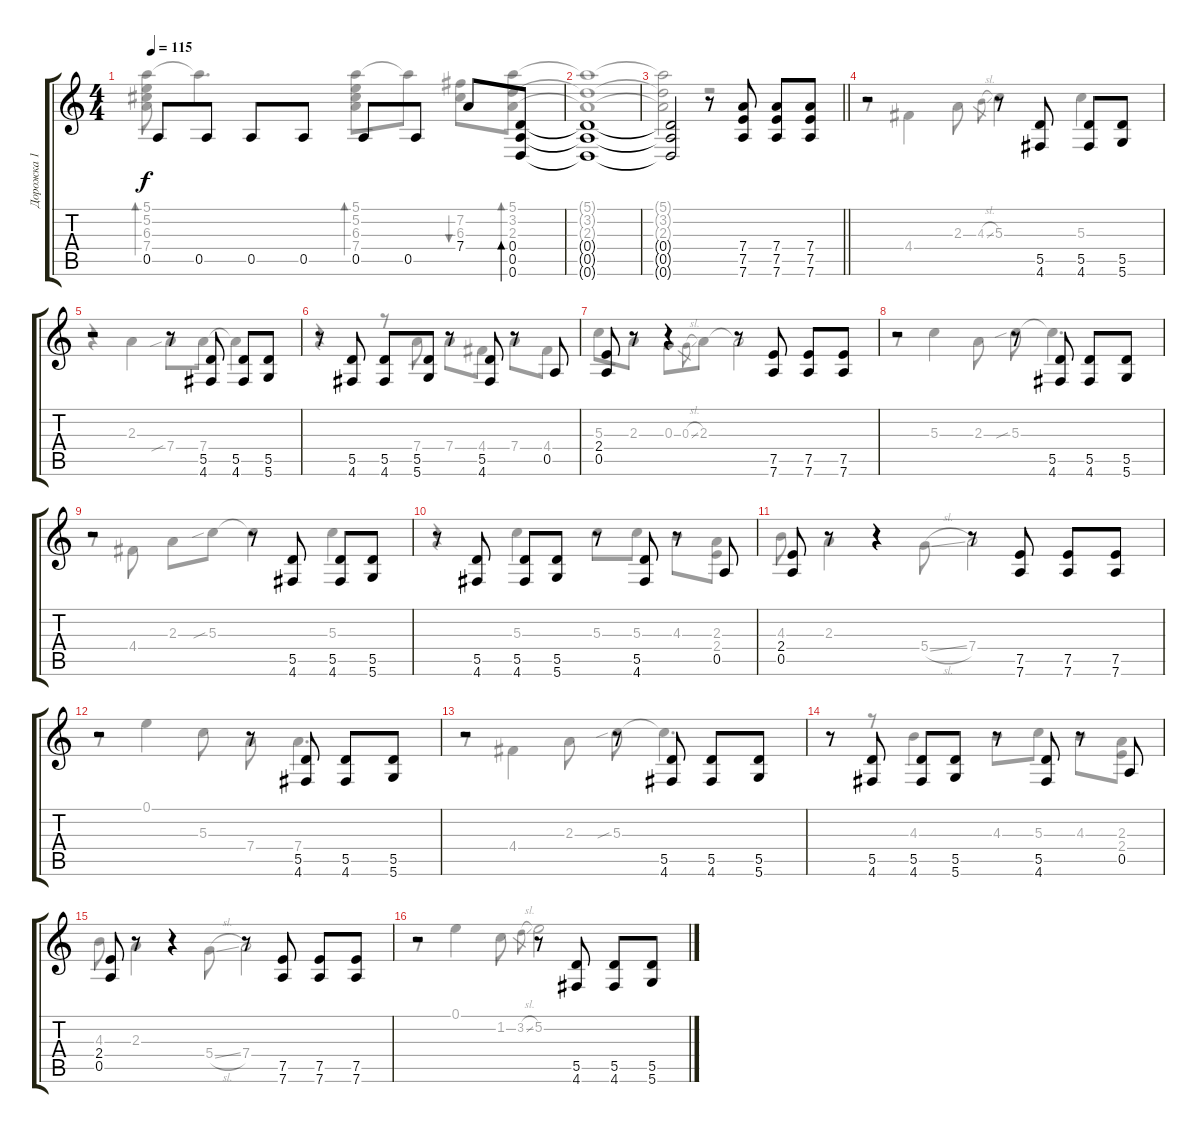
\track ("Дорожка 1" "Дорожка 1") {instrument acousticguitarsteel}
\staff {score tabs}
\tuning (E4 B3 G3 D3 A2 D2) {hide}
\voice
\ts (4 4)
\tempo 115
\clef g2
\ks c
0.5.8{dy f} 0.5.8 0.5.8 0.5.8 0.5.8 0.5.8 7.4.8 (0.4 0.5 0.6).8{bd 60} |
(0.4{t} 0.5{t} 0.6{t}).1 |
\barLineRight lightlight
(0.4{t} 0.5{t} 0.6{t}).2 r.8 (7.4 7.5 7.6).8 (7.4 7.5 7.6).8 (7.4 7.5 7.6).8 |
\section ("" "")
r.2 r.8 (5.5 4.6).8 (5.5 4.6).8 (5.5 5.6).8 |
r.2 r.8 (5.5 4.6).8 (5.5 4.6).8 (5.5 5.6).8 |
r.8 (5.5 4.6).8 (5.5 4.6).8 (5.5 5.6).8 r.8 (5.5 4.6).8 r.8 0.5.8 |
(2.4 0.5).8 r.8 r.4 r.8 (7.5 7.6).8 (7.5 7.6).8 (7.5 7.6).8 |
r.2 r.8 (5.5 4.6).8 (5.5 4.6).8 (5.5 5.6).8 |
r.2 r.8 (5.5 4.6).8 (5.5 4.6).8 (5.5 5.6).8 |
r.8 (5.5 4.6).8 (5.5 4.6).8 (5.5 5.6).8 r.8 (5.5 4.6).8 r.8 0.5.8 |
(2.4 0.5).8 r.8 r.4 r.8 (7.5 7.6).8 (7.5 7.6).8 (7.5 7.6).8 |
r.2 r.8 (5.5 4.6).8 (5.5 4.6).8 (5.5 5.6).8 |
r.2 r.8 (5.5 4.6).8 (5.5 4.6).8 (5.5 5.6).8 |
r.8 (5.5 4.6).8 (5.5 4.6).8 (5.5 5.6).8 r.8 (5.5 4.6).8 r.8 0.5.8 |
(2.4 0.5).8 r.8 r.4 r.8 (7.5 7.6).8 (7.5 7.6).8 (7.5 7.6).8 |
r.2 r.8 (5.5 4.6).8 (5.5 4.6).8 (5.5 5.6).8
\voice
\clef g2
\ottava regular
\simile none
\ks c
(5.1 5.2 6.3 7.4).8{bd 60 dy f} 5.1{t}.4{d} (5.1 5.2 6.3 7.4).8{bd 60} 5.1{t}.8 (7.2 6.3).8{bu 60} (5.1 3.2 2.3).8{bd 60} |
(5.1{t} 3.2{t} 2.3{t}).1 |
\barLineRight lightlight
(5.1{t} 3.2{t} 2.3{t}).2 r.2 |
r.8 4.4.4 2.3.8 4.3{sl}.8{gr} 5.3.4 5.3.4 |
r.4 2.3.4 7.4{sib}.8 7.4.8 7.4{t}.4 |
r.4 r.8 7.4.8 7.4.8 4.4.8 7.4.8 4.4.8 |
5.3.8 2.3.8 0.3.8 0.3{sl}.8{gr} 2.3.8 2.3{t}.2 |
r.8 5.3.4 2.3.8 5.3{sib}.8 5.3{t}.4{d} |
r.8 4.4.8 2.3.8 5.3{sib}.8 5.3{t}.4 5.3.4 |
r.4 5.3.4 5.3.8 5.3.8 4.3.8 (2.3 2.4).8 |
4.3.8 2.3.4 5.4{sl}.8 7.4.2 |
r.8 0.1.4 5.3.8 7.4.8 7.4.4{d} |
r.8 4.4.4 2.3.8 5.3{sib}.8 5.3{t}.4{d} |
r.8 r.8 4.3.4 4.3.8 5.3.8 4.3.8 (2.3 2.4).8 |
4.3.8 2.3.4 5.4{sl}.8 7.4.2 |
r.8 0.1.4 1.2.8 3.2{sl}.8{gr} 5.2.2
